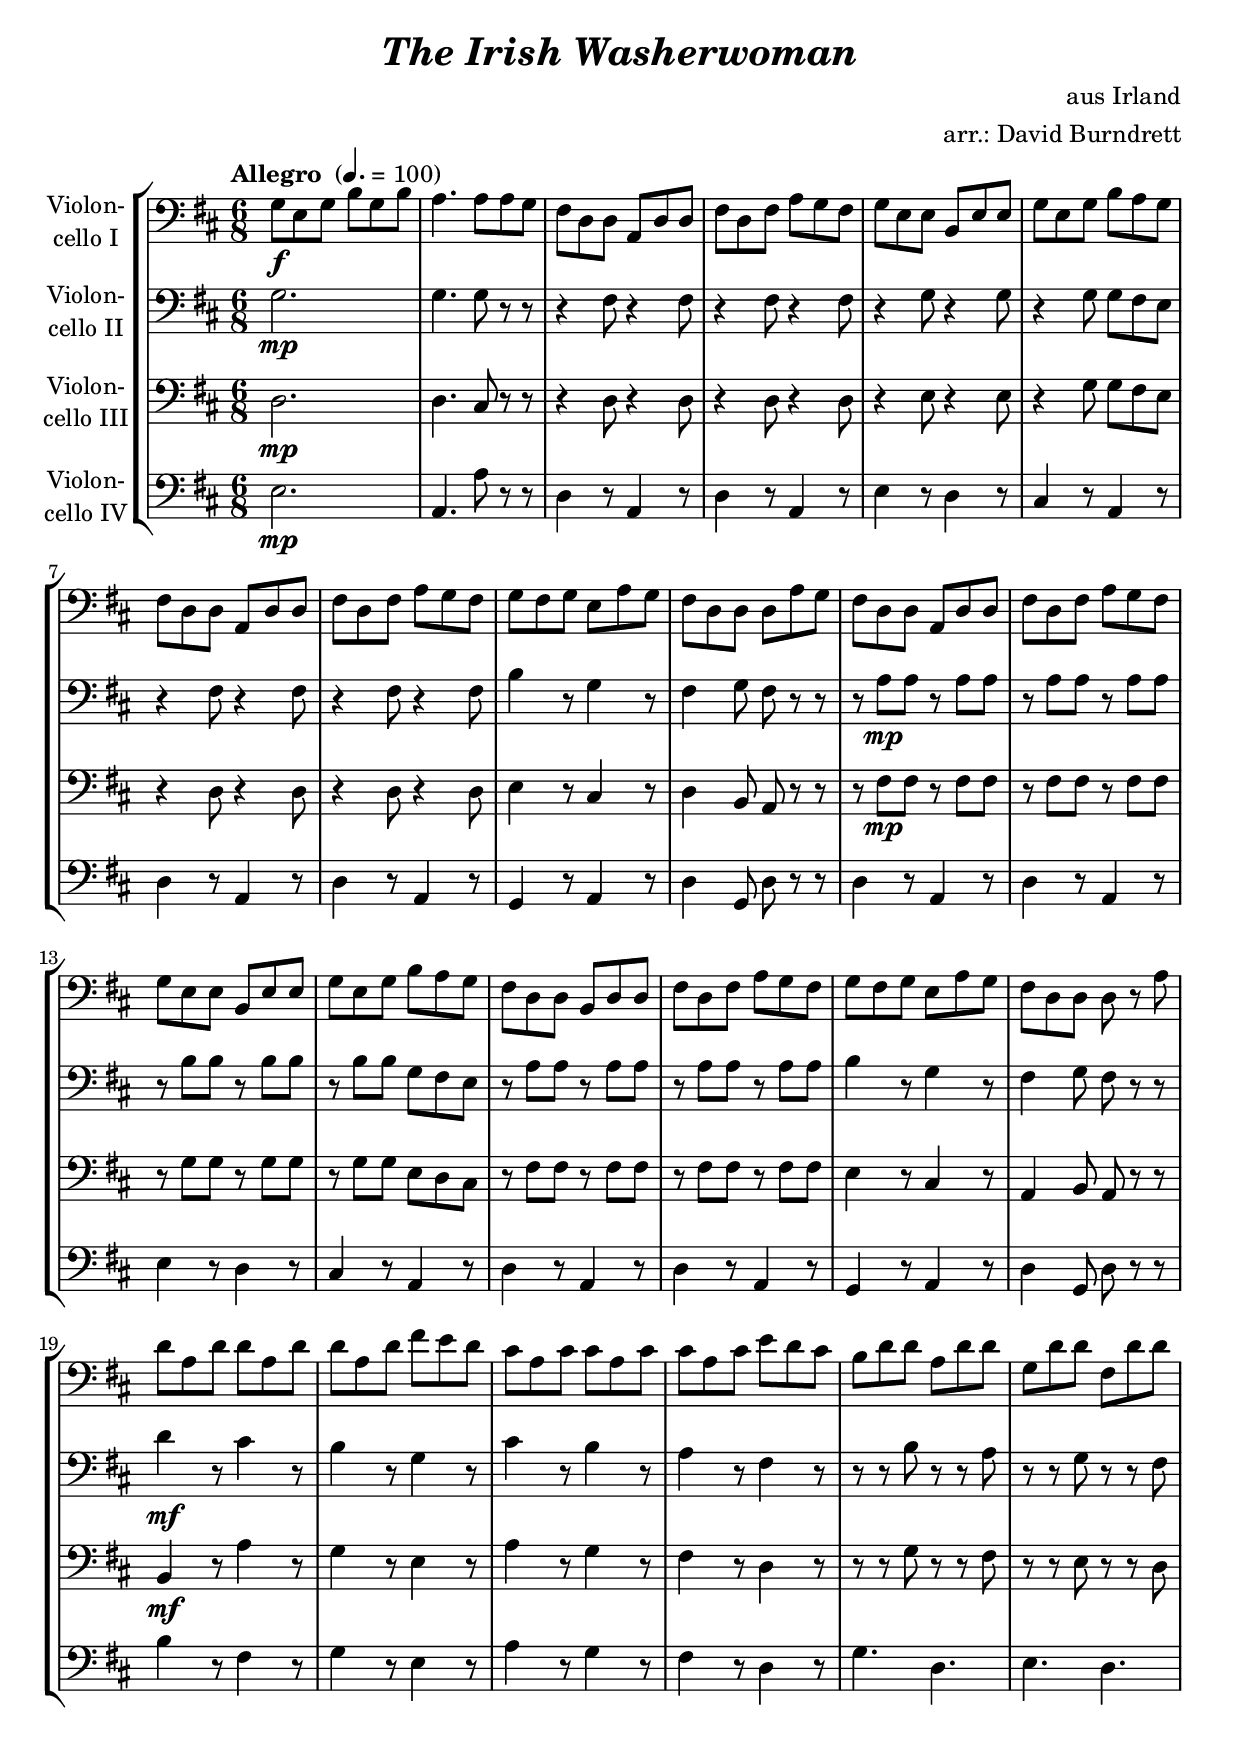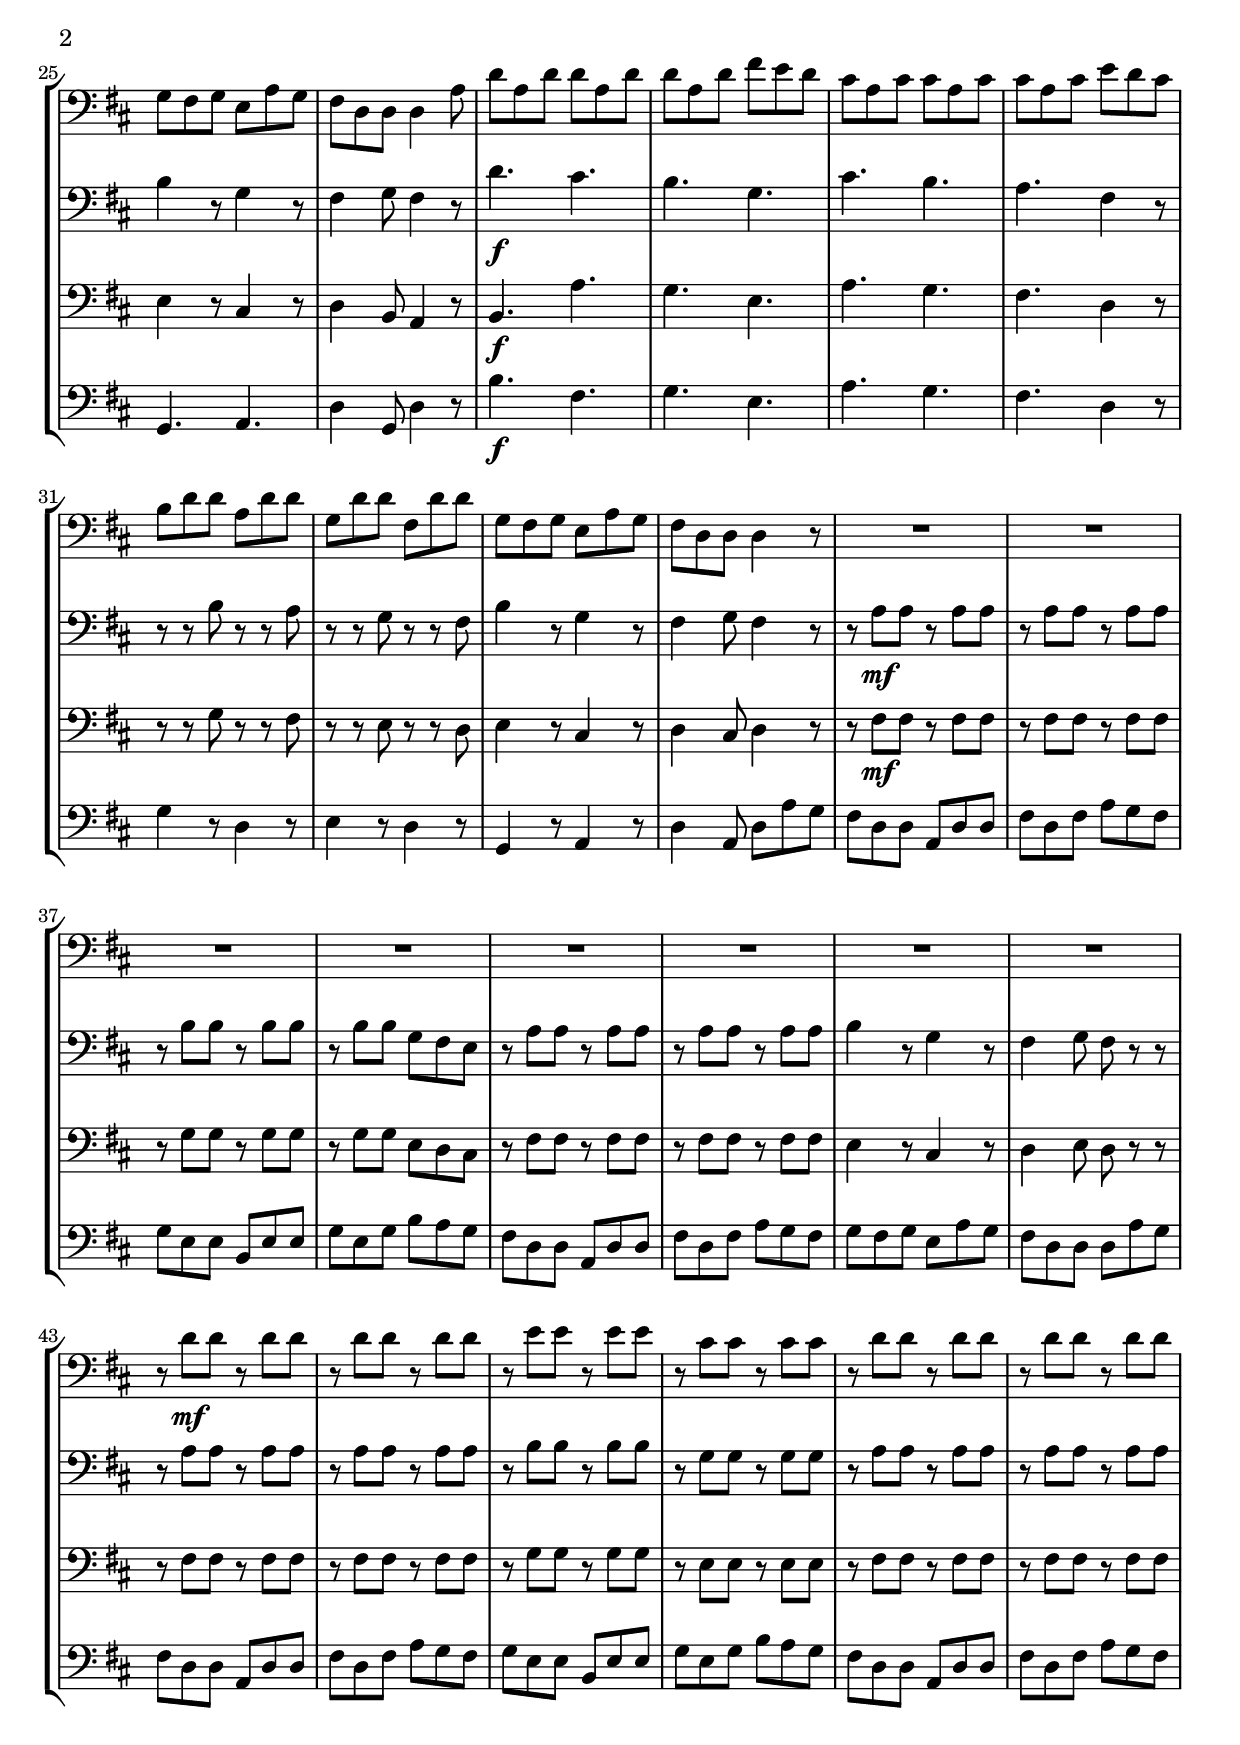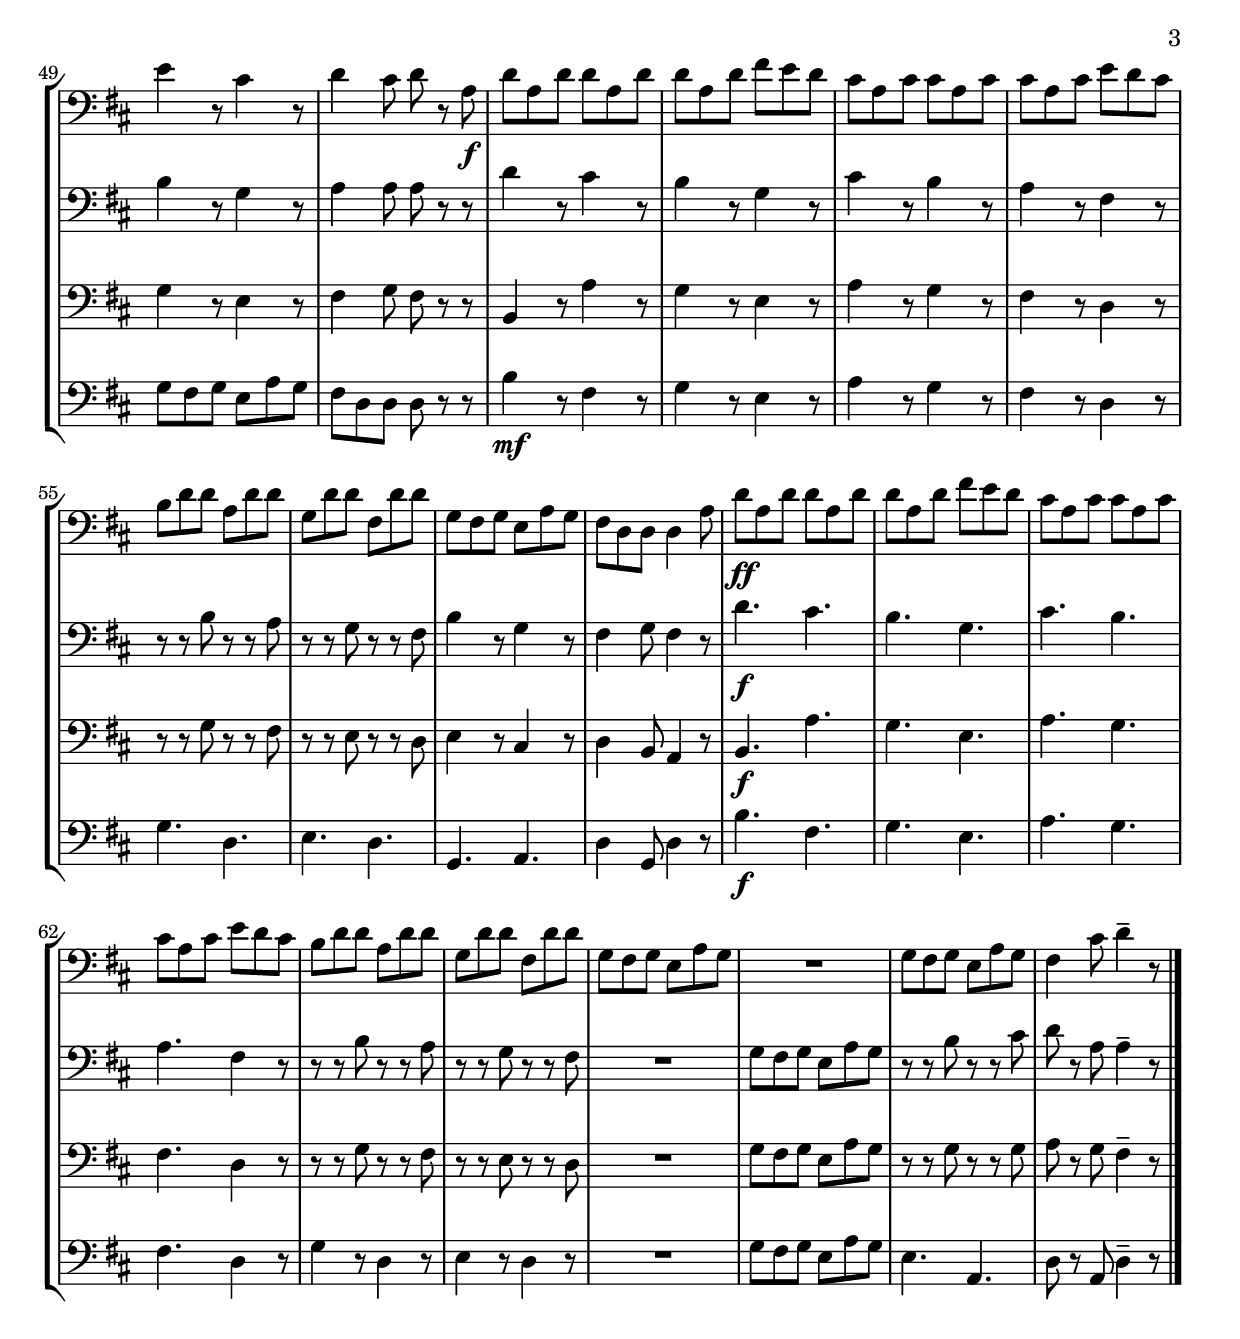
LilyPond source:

\version "2.14.2"
\include "deutsch.ly"

#(set-global-staff-size 21)

\header {
  title     = \markup \bold \italic "The Irish Washerwoman"
  composer  = "aus Irland"
  arranger  = "arr.: David Burndrett"
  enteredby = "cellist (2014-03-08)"
}

voiceconsts = {
 \time 6/8
 \clef "bass"
 %\numericTimeSignature
 \compressFullBarRests
 \tempo "Allegro " 4.=100
}

mihi = "clarinet"
milo = "bassoon"

va = \relative c'' {
  \voiceconsts
  \key g \major

  c8\f a c e c e
  d4. d8 d c
  h g g d g g
  h g h d c h
  c a a e a a
  c a c e d c

  h g g d g g
  h g h d c h
  c h c a d c
  h g g g d' c
  h g g d g g

  h g h d c h
  c a a e a a
  c a c e d c
  h g g e g g
  h g h d c h

  c h c a d c
  h g g g r d'
  g d g g d g
  g d g h a g
  fis d fis fis d fis

  fis d fis a g fis
  e g g d g g
  c, g' g h, g' g
  c, h c a d c
  h g g g4 d'8
  g d g g d g

  g d g h a g
  fis d fis fis d fis
  fis d fis a g fis
  e g g d g g

  c, g' g h, g' g
  c, h c a d c
  h g g g4 r8
  R2.*8

  r8 g'\mf g r g g
  r g g r g g
  r a a r a a
  r fis fis r fis fis
  r g g r g g

  r g g r g g
  a4 r8 fis4 r8
  g4 fis8 g r d\f
  g d g g d g
  g d g h a g
  fis d fis fis d fis

  fis d fis a g fis
  e g g d g g
  c, g' g h, g' g
  c, h c a d c
  h g g g4 d'8
  g\ff d g g d g

  g d g h a g
  fis d fis fis d fis
  fis d fis a g fis
  e g g d g g

  c, g' g h, g' g
  c, h c a d c
  R2.
  c8 h c a d c
  h4 fis'8 g4-- r8 \bar "|."
}

vb = \relative c''' {
  \voiceconsts
  \key d \major

  g2.\mp
  g4. g8 r r
  r4 fis8 r4 fis8
  r4 fis8 r4 fis8
  r4 g8 r4 g8
  r4 g8 g fis e
  r4 fis8 r4 fis8
  r4 fis8 r4 fis8

  h4 r8 g4 r8
  fis4g8 fis r r
  r a\mp a r a a
  r a a r a a
  r h h r h h
  r h h g fis e

  r a a r a a
  r a a r a a
  h4 r8 g4 r8
  fis4 g8 fis r r
  d'4\mf r8 cis4 r8
  h4 r8 g4 r8
  cis4 r8 h4 r8

  a4 r8 fis4 r8
  r r h r r a
  r r g r r fis
  h4 r8 g4 r8
  fis4g8 fis4 r8
  d'4.\f cis
  h g
  cis h

  a fis4 r8
  r r h r r a
  r r g r r fis
  h4 r8 g4 r8
  fis4 g8 fis4 r8
  r a\mf a r a a
  r a a r a a

  r h h r h h
  r h h g fis e
  r a a r a a
  r a a r a a
  h4 r8 g4 r8
  fis4 g8 fis r r

  r a a r a a
  r a a r a a
  r h h r h h
  r g g r g g
  r a a r a a
  r a a r a a

  h4 r8 g4 r8
  a4 a8 a r r
  d4 r8 cis4 r8
  h4 r8 g4 r8
  cis4 r8 h4 r8
  a4 r8 fis4 r8
  r r h r r a

  r r g r r fis
  h4 r8 g4 r8
  fis4 g8 fis4 r8
  d'4.\f cis
  h g
  cis h
  a fis4 r8

  r r h r r a
  r r g r r fis
  R2.
  g8 fis g e a g
  r r h r r cis
  d r a a4-- r8 \bar "|."
}

vc = \relative c''' {
  \voiceconsts
  \key g \major

  g2.\mp
  g4. fis8 r r
  r4 g8 r4 g8
  r4 g8 r4 g8
  r4 a8 r4 a8
  r4 c8 c h a
  r4 g8 r4 g8
  r4 g8 r4 g8

  a4 r8 fis4 r8
  g4 e8 d r r
  r h'\mp h r h h
  r h h r h h
  r c c r c c
  r c c a g fis

  r h h r h h
  r h h r h h
  a4 r8 fis4 r8
  d4 e8 d r r
  e4\mf r8 d'4 r8
  c4r8 a4 r8
  d4 r8 c4 r8

  h4 r8 g4 r8
  r r c r r h
  r r a r r g
  a4 r8 fis4 r8
  g4 e8 d4 r8
  e4.\f d'
  c a
  d c

  h g4 r8
  r r c r r h
  r r a r r g
  a4 r8 fis4 r8
  g4 fis8 g4 r8
  r h\mf h r h h
  r h h r h h

  r c c r c c
  r c c a g fis
  r h h r h h
  r h h r h h
  a4 r8 fis4 r8
  g4 a8 g r r

  r h h r h h
  r h h r h h
  r c c r c c
  r a a r a a
  r h h r h h
  r h h r h h

  c4 r8 a4 r8
  h4 c8 h r r
  e,4 r8 d'4 r8
  c4 r8 a4 r8
  d4 r8 c4 r8
  h4 r8 g4 r8
  r r c r r h

  r r a r r g
  a4 r8 fis4 r8
  g4 e8 d4 r8
  e4.\f d'
  c a
  d c
  h g4 r8

  r r c r r h
  r r a r r g
  R2.
  c8 h c a d c
  r r c r r c
  d r c h4-- r8 \bar "|."
}

vd = \relative c'' {
  \voiceconsts
  \key d \major

  e2.\mp
  a,4. a'8 r r
  d,4 r8 a4 r8
  d4 r8 a4 r8
  e'4 r8 d4 r8
  cis4 r8 a4 r8
  d4 r8 a4 r8

  d4 r8 a4 r8
  g4 r8 a4 r8
  d4 g,8 d' r r
  d4 r8 a4 r8
  d4 r8 a4 r8
  e'4 r8 d4 r8
  cis4 r8 a4 r8

  d4 r8 a4 r8
  d4 r8 a4 r8
  g4 r8 a4 r8
  d4 g,8 d' r r
  h'4 r8 fis4 r8
  g4 r8 e4 r8
  a4 r8 g4 r8

  fis4 r8 d4 r8
  g4. d
  e d
  g, a
  d4 g,8 d'4 r8
  h'4.\f fis
  g e
  a g

  fis d4 r8
  g4 r8 d4 r8
  e4 r8 d4 r8
  g,4 r8 a4 r8
  d4 a8 d a' g
  fis d d a d d
  fis d fis a g fis

  g e e h e e
  g e g h a g
  fis d d a d d
  fis d fis a g fis
  g fis g e a g
  fis d d d a' g

  fis d d a d d
  fis d fis a g fis
  g e e h e e
  g e g h a g
  fis d d a d d
  fis d fis a g fis

  g fis g e a g
  fis d d d r r
  h'4\mf r8 fis4 r8
  g4 r8 e4 r8
  a4 r8 g4 r8
  fis4 r8 d4 r8
  g4. d

  e d
  g, a
  d4 g,8 d'4 r8
  h'4.\f fis
  g e
  a g
  fis d4 r8

  g4 r8 d4 r8
  e4 r8 d4 r8
  R2.
  g8 fis g e a g
  e4. a,
  d8 r a d4-- r8 \bar "|."
}


music = \new StaffGroup <<
      \new Staff {
	\set Staff.midiInstrument = \mihi
	\set Staff.instrumentName = \markup \center-column { "Violon-" "cello I" }
	\transpose g d, { \va }
      }

      \new Staff {
	\set Staff.midiInstrument = \milo
	\set Staff.instrumentName = \markup \center-column { "Violon-" "cello II" }
	\transpose d d,, { \vb }
      }

      \new Staff {
	\set Staff.midiInstrument = \milo
	\set Staff.instrumentName = \markup \center-column { "Violon-" "cello III" }
	\transpose g d,, { \vc }
      }

      \new Staff {
	\set Staff.midiInstrument = \milo
	\set Staff.instrumentName = \markup \center-column { "Violon-" "cello IV" }
	\transpose d d,, { \vd }
      }
>>

\book {
  \score {
    \music
    \layout {}
  }

  \score {
    \unfoldRepeats \music

    \midi {
      \context {
        \Score
      }
    }
  }
}
